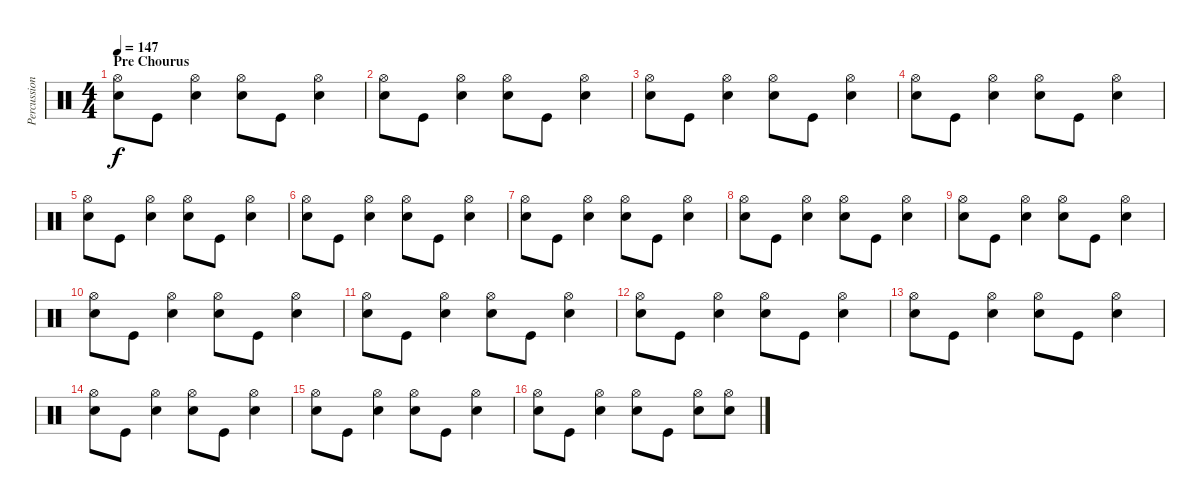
\track ("Percussion" "Percussion") {instrument percussion}
\staff {score}
\articulation defaults
\ts (4 4)
\section ("" "Pre Chourus")
\tempo 147
\clef neutral
\ks c
("Hi-Hat (open)" "Snare (hit) 2").8{dy f} "Kick (hit)".8 ("Hi-Hat (open)" "Snare (hit) 2").4 ("Hi-Hat (open)" "Snare (hit) 2").8 "Kick (hit)".8 ("Hi-Hat (open)" "Snare (hit) 2").4 |
("Hi-Hat (open)" "Snare (hit) 2").8 "Kick (hit)".8 ("Hi-Hat (open)" "Snare (hit) 2").4 ("Hi-Hat (open)" "Snare (hit) 2").8 "Kick (hit)".8 ("Hi-Hat (open)" "Snare (hit) 2").4 |
("Hi-Hat (open)" "Snare (hit) 2").8 "Kick (hit)".8 ("Hi-Hat (open)" "Snare (hit) 2").4 ("Hi-Hat (open)" "Snare (hit) 2").8 "Kick (hit)".8 ("Hi-Hat (open)" "Snare (hit) 2").4 |
("Hi-Hat (open)" "Snare (hit) 2").8 "Kick (hit)".8 ("Hi-Hat (open)" "Snare (hit) 2").4 ("Hi-Hat (open)" "Snare (hit) 2").8 "Kick (hit)".8 ("Hi-Hat (open)" "Snare (hit) 2").4 |
("Hi-Hat (open)" "Snare (hit) 2").8 "Kick (hit)".8 ("Hi-Hat (open)" "Snare (hit) 2").4 ("Hi-Hat (open)" "Snare (hit) 2").8 "Kick (hit)".8 ("Hi-Hat (open)" "Snare (hit) 2").4 |
("Hi-Hat (open)" "Snare (hit) 2").8 "Kick (hit)".8 ("Hi-Hat (open)" "Snare (hit) 2").4 ("Hi-Hat (open)" "Snare (hit) 2").8 "Kick (hit)".8 ("Hi-Hat (open)" "Snare (hit) 2").4 |
("Hi-Hat (open)" "Snare (hit) 2").8 "Kick (hit)".8 ("Hi-Hat (open)" "Snare (hit) 2").4 ("Hi-Hat (open)" "Snare (hit) 2").8 "Kick (hit)".8 ("Hi-Hat (open)" "Snare (hit) 2").4 |
("Hi-Hat (open)" "Snare (hit) 2").8 "Kick (hit)".8 ("Hi-Hat (open)" "Snare (hit) 2").4 ("Hi-Hat (open)" "Snare (hit) 2").8 "Kick (hit)".8 ("Hi-Hat (open)" "Snare (hit) 2").4 |
("Hi-Hat (open)" "Snare (hit) 2").8 "Kick (hit)".8 ("Hi-Hat (open)" "Snare (hit) 2").4 ("Hi-Hat (open)" "Snare (hit) 2").8 "Kick (hit)".8 ("Hi-Hat (open)" "Snare (hit) 2").4 |
("Hi-Hat (open)" "Snare (hit) 2").8 "Kick (hit)".8 ("Hi-Hat (open)" "Snare (hit) 2").4 ("Hi-Hat (open)" "Snare (hit) 2").8 "Kick (hit)".8 ("Hi-Hat (open)" "Snare (hit) 2").4 |
("Hi-Hat (open)" "Snare (hit) 2").8 "Kick (hit)".8 ("Hi-Hat (open)" "Snare (hit) 2").4 ("Hi-Hat (open)" "Snare (hit) 2").8 "Kick (hit)".8 ("Hi-Hat (open)" "Snare (hit) 2").4 |
("Hi-Hat (open)" "Snare (hit) 2").8 "Kick (hit)".8 ("Hi-Hat (open)" "Snare (hit) 2").4 ("Hi-Hat (open)" "Snare (hit) 2").8 "Kick (hit)".8 ("Hi-Hat (open)" "Snare (hit) 2").4 |
("Hi-Hat (open)" "Snare (hit) 2").8 "Kick (hit)".8 ("Hi-Hat (open)" "Snare (hit) 2").4 ("Hi-Hat (open)" "Snare (hit) 2").8 "Kick (hit)".8 ("Hi-Hat (open)" "Snare (hit) 2").4 |
("Hi-Hat (open)" "Snare (hit) 2").8 "Kick (hit)".8 ("Hi-Hat (open)" "Snare (hit) 2").4 ("Hi-Hat (open)" "Snare (hit) 2").8 "Kick (hit)".8 ("Hi-Hat (open)" "Snare (hit) 2").4 |
("Hi-Hat (open)" "Snare (hit) 2").8 "Kick (hit)".8 ("Hi-Hat (open)" "Snare (hit) 2").4 ("Hi-Hat (open)" "Snare (hit) 2").8 "Kick (hit)".8 ("Hi-Hat (open)" "Snare (hit) 2").4 |
("Hi-Hat (open)" "Snare (hit) 2").8 "Kick (hit)".8 ("Hi-Hat (open)" "Snare (hit) 2").4 ("Hi-Hat (open)" "Snare (hit) 2").8 "Kick (hit)".8 ("Hi-Hat (open)" "Snare (hit) 2").8 ("Hi-Hat (open)" "Snare (hit) 2").8
